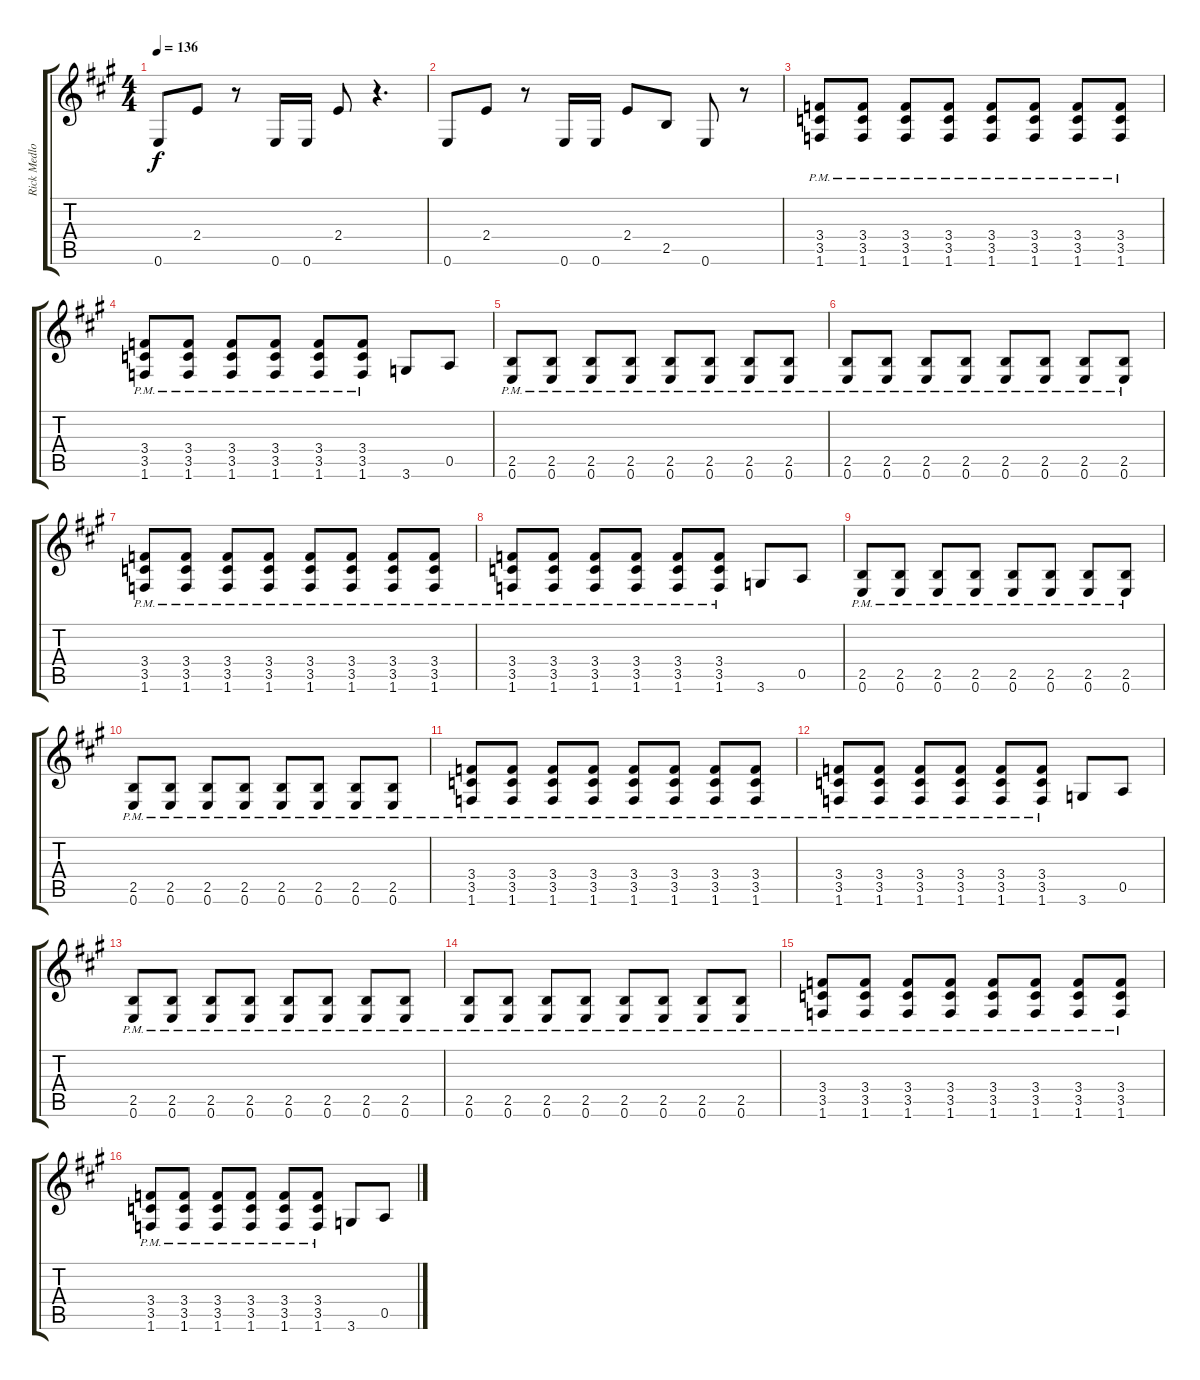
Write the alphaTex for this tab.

\track ("Rick Medlocke Guitar" "Rick Medlo") {instrument overdrivenguitar}
\staff {score tabs}
\tuning (E4 B3 G3 D3 A2 E2) {hide}
\ts (4 4)
\tempo 136
\clef g2
\ks a
0.6.8{dy f} 2.4.8 r.8 0.6.16 0.6.16 2.4.8 r.4{d} |
0.6.8 2.4.8 r.8 0.6.16 0.6.16 2.4.8 2.5.8 0.6.8 r.8 |
(3.4{pm} 3.5{pm} 1.6{pm}).8 (3.4{pm} 3.5{pm} 1.6{pm}).8 (3.4{pm} 3.5{pm} 1.6{pm}).8 (3.4{pm} 3.5{pm} 1.6{pm}).8 (3.4{pm} 3.5{pm} 1.6{pm}).8 (3.4{pm} 3.5{pm} 1.6{pm}).8 (3.4{pm} 3.5{pm} 1.6{pm}).8 (3.4{pm} 3.5{pm} 1.6{pm}).8 |
(3.4{pm} 3.5{pm} 1.6{pm}).8 (3.4{pm} 3.5{pm} 1.6{pm}).8 (3.4{pm} 3.5{pm} 1.6{pm}).8 (3.4{pm} 3.5{pm} 1.6{pm}).8 (3.4{pm} 3.5{pm} 1.6{pm}).8 (3.4{pm} 3.5{pm} 1.6{pm}).8 3.6.8 0.5.8 |
(2.5{pm} 0.6{pm}).8 (2.5{pm} 0.6{pm}).8 (2.5{pm} 0.6{pm}).8 (2.5{pm} 0.6{pm}).8 (2.5{pm} 0.6{pm}).8 (2.5{pm} 0.6{pm}).8 (2.5{pm} 0.6{pm}).8 (2.5{pm} 0.6{pm}).8 |
(2.5{pm} 0.6{pm}).8 (2.5{pm} 0.6{pm}).8 (2.5{pm} 0.6{pm}).8 (2.5{pm} 0.6{pm}).8 (2.5{pm} 0.6{pm}).8 (2.5{pm} 0.6{pm}).8 (2.5{pm} 0.6{pm}).8 (2.5{pm} 0.6{pm}).8 |
(3.4{pm} 3.5{pm} 1.6{pm}).8 (3.4{pm} 3.5{pm} 1.6{pm}).8 (3.4{pm} 3.5{pm} 1.6{pm}).8 (3.4{pm} 3.5{pm} 1.6{pm}).8 (3.4{pm} 3.5{pm} 1.6{pm}).8 (3.4{pm} 3.5{pm} 1.6{pm}).8 (3.4{pm} 3.5{pm} 1.6{pm}).8 (3.4{pm} 3.5{pm} 1.6{pm}).8 |
(3.4{pm} 3.5{pm} 1.6{pm}).8 (3.4{pm} 3.5{pm} 1.6{pm}).8 (3.4{pm} 3.5{pm} 1.6{pm}).8 (3.4{pm} 3.5{pm} 1.6{pm}).8 (3.4{pm} 3.5{pm} 1.6{pm}).8 (3.4{pm} 3.5{pm} 1.6{pm}).8 3.6.8 0.5.8 |
(2.5{pm} 0.6{pm}).8 (2.5{pm} 0.6{pm}).8 (2.5{pm} 0.6{pm}).8 (2.5{pm} 0.6{pm}).8 (2.5{pm} 0.6{pm}).8 (2.5{pm} 0.6{pm}).8 (2.5{pm} 0.6{pm}).8 (2.5{pm} 0.6{pm}).8 |
(2.5{pm} 0.6{pm}).8 (2.5{pm} 0.6{pm}).8 (2.5{pm} 0.6{pm}).8 (2.5{pm} 0.6{pm}).8 (2.5{pm} 0.6{pm}).8 (2.5{pm} 0.6{pm}).8 (2.5{pm} 0.6{pm}).8 (2.5{pm} 0.6{pm}).8 |
(3.4{pm} 3.5{pm} 1.6{pm}).8 (3.4{pm} 3.5{pm} 1.6{pm}).8 (3.4{pm} 3.5{pm} 1.6{pm}).8 (3.4{pm} 3.5{pm} 1.6{pm}).8 (3.4{pm} 3.5{pm} 1.6{pm}).8 (3.4{pm} 3.5{pm} 1.6{pm}).8 (3.4{pm} 3.5{pm} 1.6{pm}).8 (3.4{pm} 3.5{pm} 1.6{pm}).8 |
(3.4{pm} 3.5{pm} 1.6{pm}).8 (3.4{pm} 3.5{pm} 1.6{pm}).8 (3.4{pm} 3.5{pm} 1.6{pm}).8 (3.4{pm} 3.5{pm} 1.6{pm}).8 (3.4{pm} 3.5{pm} 1.6{pm}).8 (3.4{pm} 3.5{pm} 1.6{pm}).8 3.6.8 0.5.8 |
(2.5{pm} 0.6{pm}).8 (2.5{pm} 0.6{pm}).8 (2.5{pm} 0.6{pm}).8 (2.5{pm} 0.6{pm}).8 (2.5{pm} 0.6{pm}).8 (2.5{pm} 0.6{pm}).8 (2.5{pm} 0.6{pm}).8 (2.5{pm} 0.6{pm}).8 |
(2.5{pm} 0.6{pm}).8 (2.5{pm} 0.6{pm}).8 (2.5{pm} 0.6{pm}).8 (2.5{pm} 0.6{pm}).8 (2.5{pm} 0.6{pm}).8 (2.5{pm} 0.6{pm}).8 (2.5{pm} 0.6{pm}).8 (2.5{pm} 0.6{pm}).8 |
(3.4{pm} 3.5{pm} 1.6{pm}).8 (3.4{pm} 3.5{pm} 1.6{pm}).8 (3.4{pm} 3.5{pm} 1.6{pm}).8 (3.4{pm} 3.5{pm} 1.6{pm}).8 (3.4{pm} 3.5{pm} 1.6{pm}).8 (3.4{pm} 3.5{pm} 1.6{pm}).8 (3.4{pm} 3.5{pm} 1.6{pm}).8 (3.4{pm} 3.5{pm} 1.6{pm}).8 |
(3.4{pm} 3.5{pm} 1.6{pm}).8 (3.4{pm} 3.5{pm} 1.6{pm}).8 (3.4{pm} 3.5{pm} 1.6{pm}).8 (3.4{pm} 3.5{pm} 1.6{pm}).8 (3.4{pm} 3.5{pm} 1.6{pm}).8 (3.4{pm} 3.5{pm} 1.6{pm}).8 3.6.8 0.5.8
